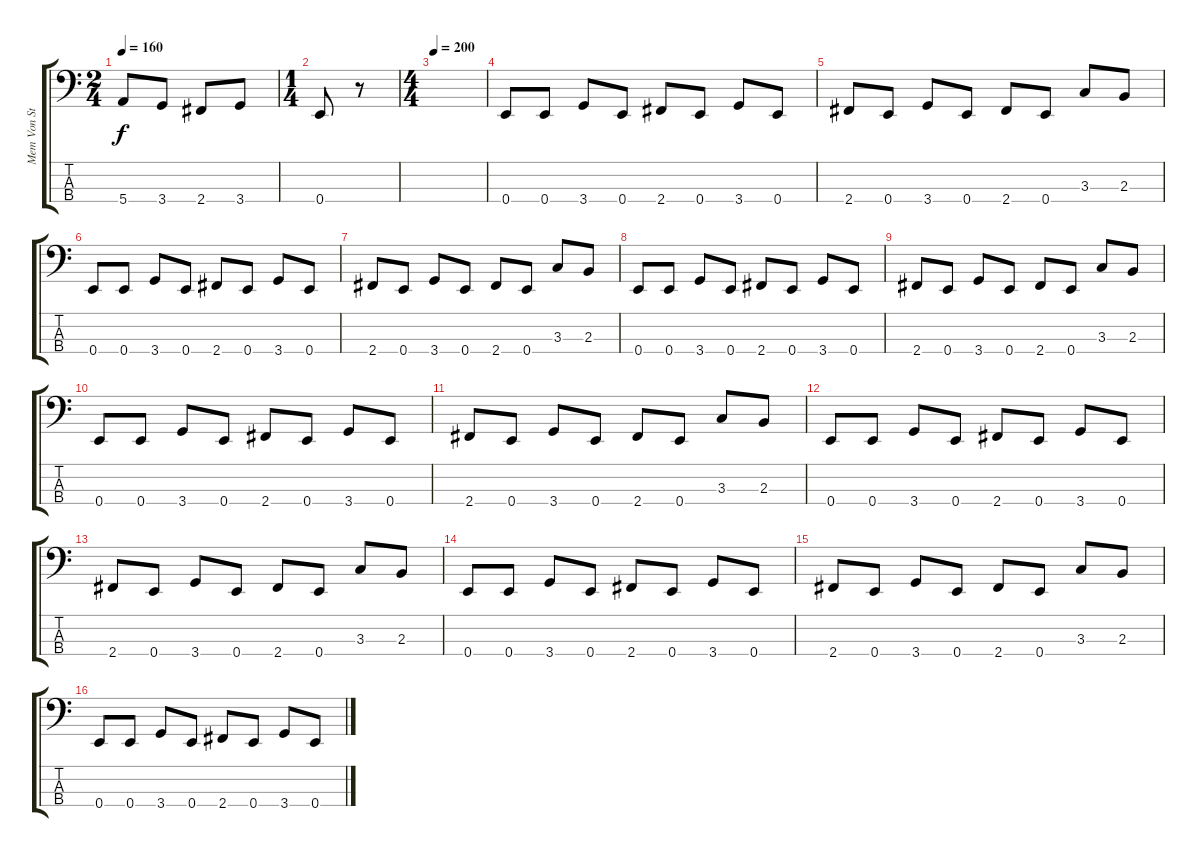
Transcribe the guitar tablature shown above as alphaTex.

\track ("Mem Von Stein (Bass)" "Mem Von St") {instrument electricbasspick}
\staff {score tabs}
\tuning (G2 D2 A1 E1) {hide}
\ts (2 4)
\tempo 160
\clef f4
\ks c
5.4.8{dy f} 3.4.8 2.4.8 3.4.8 |
\ts (1 4)
0.4.8 r.8 |
\ts (4 4)
\tempo 200
|
0.4.8 0.4.8 3.4.8 0.4.8 2.4.8 0.4.8 3.4.8 0.4.8 |
2.4.8 0.4.8 3.4.8 0.4.8 2.4.8 0.4.8 3.3.8 2.3.8 |
0.4.8 0.4.8 3.4.8 0.4.8 2.4.8 0.4.8 3.4.8 0.4.8 |
2.4.8 0.4.8 3.4.8 0.4.8 2.4.8 0.4.8 3.3.8 2.3.8 |
0.4.8 0.4.8 3.4.8 0.4.8 2.4.8 0.4.8 3.4.8 0.4.8 |
2.4.8 0.4.8 3.4.8 0.4.8 2.4.8 0.4.8 3.3.8 2.3.8 |
0.4.8 0.4.8 3.4.8 0.4.8 2.4.8 0.4.8 3.4.8 0.4.8 |
2.4.8 0.4.8 3.4.8 0.4.8 2.4.8 0.4.8 3.3.8 2.3.8 |
0.4.8 0.4.8 3.4.8 0.4.8 2.4.8 0.4.8 3.4.8 0.4.8 |
2.4.8 0.4.8 3.4.8 0.4.8 2.4.8 0.4.8 3.3.8 2.3.8 |
0.4.8 0.4.8 3.4.8 0.4.8 2.4.8 0.4.8 3.4.8 0.4.8 |
2.4.8 0.4.8 3.4.8 0.4.8 2.4.8 0.4.8 3.3.8 2.3.8 |
0.4.8 0.4.8 3.4.8 0.4.8 2.4.8 0.4.8 3.4.8 0.4.8
